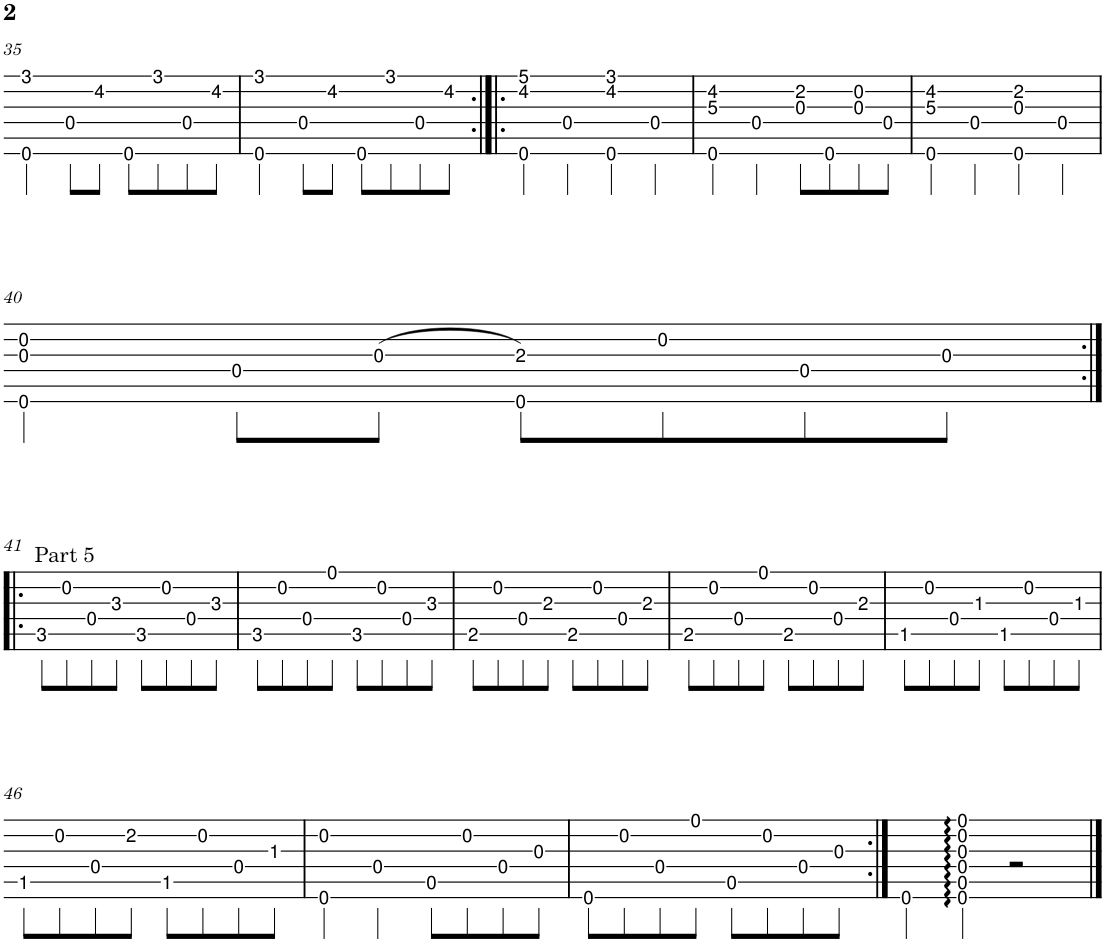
**kern
*part1
*staff1
*I"Guitar
*I'Guit.
!!LO:PB:g=z
*
*k[]
*M4/4
=35
4CC\ 4g\
8C\L
8e\J
8CC\L
8g\
8C\
8e\J
=36
4CC\ 4g\
8C\L
8e\J
8CC\L
8g\
8C\
8e\J
=37:|!|:
4CC\ 4e\ 4a\
4C\
4CC\ 4e\ 4g\
4C\
=38
4CC\ 4c\ 4e\
4C\
8G\ 8d\L
8CC\
8G\ 8c\
8C\J
=39
4CC\ 4c\ 4e\
4C\
4CC\ 4G\ 4d\
4C\
!!LO:LB:g=z
=40
4CC\ 4G\ 4c\
8C\L
(8G\J
8CC\ 8A\L)
8c\
8C\
8G\J
!!LO:LB:g=z
=41:|!|:
!LO:TX:a:t=Part 5
8BB-\L
8c\
8C\
8B-\J
8BB-\L
8c\
8C\
8B-\J
=42
8BB-\L
8c\
8C\
8e\J
8BB-\L
8c\
8C\
8B-\J
=43
8AA\L
8c\
8C\
8A\J
8AA\L
8c\
8C\
8A\J
=44
8AA\L
8c\
8C\
8e\J
8AA\L
8c\
8C\
8A\J
=45
8GG#\L
8c\
8C\
8G#\J
8GG#\L
8c\
8C\
8G#\J
!!LO:LB:g=z
=46
8GG#\L
8c\
8C\
8d\J
8GG#\L
8c\
8C\
8G#\J
=47
4CC\ 4c\
4C\
8GG\L
8c\
8C\
8G\J
=48
8CC\L
8c\
8C\
8e\J
8GG\L
8c\
8C\
8G\J
=49:|!
4CC\
4CC\: 4GG\: 4C\: 4G\: 4c\: 4e\:
2r
==
*-
